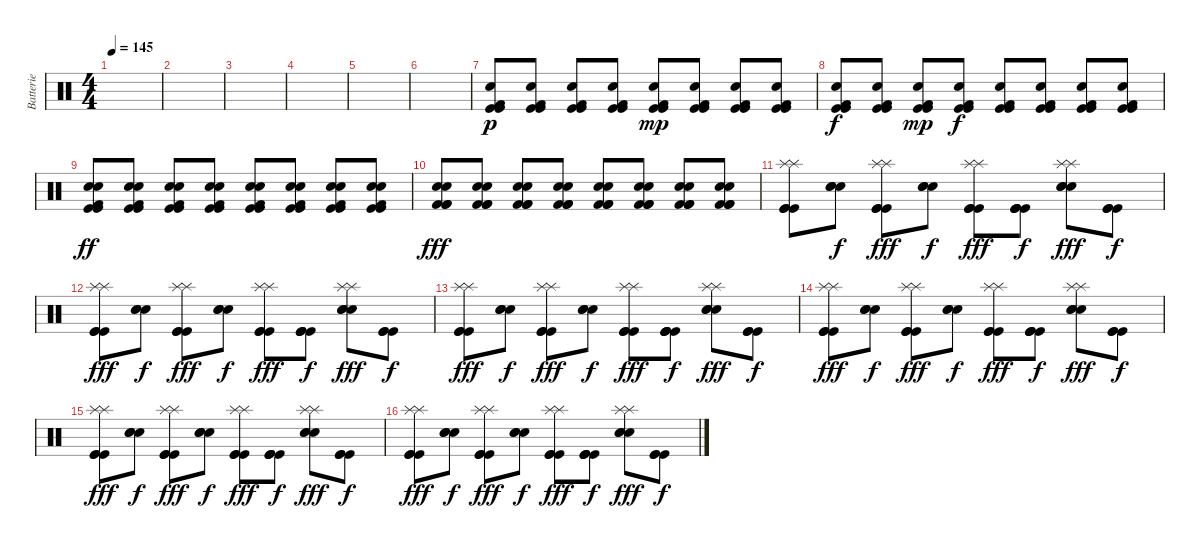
\track ("Batterie" "Batterie") {instrument percussion}
\staff {score}
\articulation defaults
\ts (4 4)
\tempo 145
\clef neutral
\ks c
|
|
|
|
|
|
("Kick (hit) 2" "Kick (hit)" "Electric Snare (hit)" "Kick (hit)").8{dy p} ("Kick (hit) 2" "Kick (hit)" "Electric Snare (hit)" "Kick (hit)").8 ("Kick (hit) 2" "Kick (hit)" "Electric Snare (hit)" "Kick (hit)").8 ("Kick (hit) 2" "Kick (hit)" "Electric Snare (hit)" "Kick (hit)").8 ("Kick (hit) 2" "Kick (hit)" "Electric Snare (hit)" "Kick (hit)").8{dy mp} ("Kick (hit) 2" "Kick (hit)" "Electric Snare (hit)" "Kick (hit)").8 ("Kick (hit) 2" "Kick (hit)" "Electric Snare (hit)" "Kick (hit)").8 ("Kick (hit) 2" "Kick (hit)" "Electric Snare (hit)" "Kick (hit)").8 |
("Kick (hit) 2" "Kick (hit)" "Electric Snare (hit)" "Kick (hit)").8{dy f} ("Kick (hit) 2" "Kick (hit)" "Electric Snare (hit)" "Kick (hit)").8 ("Kick (hit) 2" "Kick (hit)" "Electric Snare (hit)" "Kick (hit)").8{dy mp} ("Kick (hit) 2" "Kick (hit)" "Electric Snare (hit)" "Kick (hit)").8{dy f} ("Kick (hit) 2" "Kick (hit)" "Electric Snare (hit)" "Kick (hit)").8 ("Kick (hit) 2" "Kick (hit)" "Electric Snare (hit)" "Kick (hit)").8 ("Kick (hit) 2" "Kick (hit)" "Electric Snare (hit)" "Kick (hit)").8 ("Kick (hit) 2" "Kick (hit)" "Electric Snare (hit)" "Kick (hit)").8 |
("Kick (hit) 2" "Kick (hit)" "Electric Snare (hit)" "Electric Snare (hit)" "Kick (hit)").8{dy ff} ("Kick (hit) 2" "Kick (hit)" "Electric Snare (hit)" "Electric Snare (hit)" "Kick (hit)").8 ("Kick (hit) 2" "Kick (hit)" "Electric Snare (hit)" "Electric Snare (hit)" "Kick (hit)").8 ("Kick (hit) 2" "Kick (hit)" "Electric Snare (hit)" "Electric Snare (hit)" "Kick (hit)").8 ("Kick (hit) 2" "Kick (hit)" "Electric Snare (hit)" "Electric Snare (hit)" "Kick (hit)").8 ("Kick (hit) 2" "Kick (hit)" "Electric Snare (hit)" "Electric Snare (hit)" "Kick (hit)").8 ("Kick (hit) 2" "Kick (hit)" "Electric Snare (hit)" "Electric Snare (hit)" "Kick (hit)").8 ("Kick (hit) 2" "Kick (hit)" "Electric Snare (hit)" "Electric Snare (hit)" "Kick (hit)").8 |
("Kick (hit) 2" "Kick (hit) 2" "Electric Snare (hit)" "Electric Snare (hit)" "Kick (hit) 2").8{dy fff} ("Kick (hit) 2" "Kick (hit) 2" "Electric Snare (hit)" "Electric Snare (hit)" "Kick (hit) 2").8 ("Kick (hit) 2" "Kick (hit) 2" "Electric Snare (hit)" "Electric Snare (hit)" "Kick (hit) 2").8 ("Kick (hit) 2" "Kick (hit) 2" "Electric Snare (hit)" "Electric Snare (hit)" "Kick (hit) 2").8 ("Kick (hit) 2" "Kick (hit) 2" "Electric Snare (hit)" "Electric Snare (hit)" "Kick (hit) 2").8 ("Kick (hit) 2" "Kick (hit) 2" "Electric Snare (hit)" "Electric Snare (hit)" "Kick (hit) 2").8 ("Kick (hit) 2" "Kick (hit) 2" "Electric Snare (hit)" "Electric Snare (hit)" "Kick (hit) 2").8 ("Kick (hit) 2" "Kick (hit) 2" "Electric Snare (hit)" "Electric Snare (hit)" "Kick (hit) 2").8 |
("Splash (hit)" "Kick (hit)" "Kick (hit)" "Kick (hit)" "Splash (hit)").8 ("Electric Snare (hit)" "Electric Snare (hit)" "Electric Snare (hit)").8{dy f} ("Splash (hit)" "Kick (hit)" "Kick (hit)" "Kick (hit)" "Splash (hit)").8{dy fff} ("Electric Snare (hit)" "Electric Snare (hit)" "Electric Snare (hit)").8{dy f} ("Splash (hit)" "Kick (hit)" "Kick (hit)" "Kick (hit)" "Splash (hit)").8{dy fff} ("Kick (hit)" "Kick (hit)" "Kick (hit)" "Kick (hit)").8{dy f} ("Splash (hit)" "Electric Snare (hit)" "Electric Snare (hit)" "Electric Snare (hit)" "Splash (hit)").8{dy fff} ("Kick (hit)" "Kick (hit)" "Kick (hit)").8{dy f} |
("Splash (hit)" "Kick (hit)" "Kick (hit)" "Kick (hit)" "Splash (hit)").8{dy fff} ("Electric Snare (hit)" "Electric Snare (hit)" "Electric Snare (hit)").8{dy f} ("Splash (hit)" "Kick (hit)" "Kick (hit)" "Kick (hit)" "Splash (hit)").8{dy fff} ("Electric Snare (hit)" "Electric Snare (hit)" "Electric Snare (hit)").8{dy f} ("Splash (hit)" "Kick (hit)" "Kick (hit)" "Kick (hit)" "Splash (hit)").8{dy fff} ("Kick (hit)" "Kick (hit)" "Kick (hit)" "Kick (hit)").8{dy f} ("Splash (hit)" "Electric Snare (hit)" "Electric Snare (hit)" "Electric Snare (hit)" "Splash (hit)").8{dy fff} ("Kick (hit)" "Kick (hit)" "Kick (hit)").8{dy f} |
("Splash (hit)" "Kick (hit)" "Kick (hit)" "Kick (hit)" "Splash (hit)").8{dy fff} ("Electric Snare (hit)" "Electric Snare (hit)" "Electric Snare (hit)").8{dy f} ("Splash (hit)" "Kick (hit)" "Kick (hit)" "Kick (hit)" "Splash (hit)").8{dy fff} ("Electric Snare (hit)" "Electric Snare (hit)" "Electric Snare (hit)").8{dy f} ("Splash (hit)" "Kick (hit)" "Kick (hit)" "Kick (hit)" "Splash (hit)").8{dy fff} ("Kick (hit)" "Kick (hit)" "Kick (hit)" "Kick (hit)").8{dy f} ("Splash (hit)" "Electric Snare (hit)" "Electric Snare (hit)" "Electric Snare (hit)" "Splash (hit)").8{dy fff} ("Kick (hit)" "Kick (hit)" "Kick (hit)").8{dy f} |
("Splash (hit)" "Kick (hit)" "Kick (hit)" "Kick (hit)" "Splash (hit)").8{dy fff} ("Electric Snare (hit)" "Electric Snare (hit)" "Electric Snare (hit)").8{dy f} ("Splash (hit)" "Kick (hit)" "Kick (hit)" "Kick (hit)" "Splash (hit)").8{dy fff} ("Electric Snare (hit)" "Electric Snare (hit)" "Electric Snare (hit)").8{dy f} ("Splash (hit)" "Kick (hit)" "Kick (hit)" "Kick (hit)" "Splash (hit)").8{dy fff} ("Kick (hit)" "Kick (hit)" "Kick (hit)" "Kick (hit)").8{dy f} ("Splash (hit)" "Electric Snare (hit)" "Electric Snare (hit)" "Electric Snare (hit)" "Splash (hit)").8{dy fff} ("Kick (hit)" "Kick (hit)" "Kick (hit)").8{dy f} |
("Splash (hit)" "Kick (hit)" "Kick (hit)" "Kick (hit)" "Splash (hit)").8{dy fff} ("Electric Snare (hit)" "Electric Snare (hit)" "Electric Snare (hit)").8{dy f} ("Splash (hit)" "Kick (hit)" "Kick (hit)" "Kick (hit)" "Splash (hit)").8{dy fff} ("Electric Snare (hit)" "Electric Snare (hit)" "Electric Snare (hit)").8{dy f} ("Splash (hit)" "Kick (hit)" "Kick (hit)" "Kick (hit)" "Splash (hit)").8{dy fff} ("Kick (hit)" "Kick (hit)" "Kick (hit)" "Kick (hit)").8{dy f} ("Splash (hit)" "Electric Snare (hit)" "Electric Snare (hit)" "Electric Snare (hit)" "Splash (hit)").8{dy fff} ("Kick (hit)" "Kick (hit)" "Kick (hit)").8{dy f} |
("Splash (hit)" "Kick (hit)" "Kick (hit)" "Kick (hit)" "Splash (hit)").8{dy fff} ("Electric Snare (hit)" "Electric Snare (hit)" "Electric Snare (hit)").8{dy f} ("Splash (hit)" "Kick (hit)" "Kick (hit)" "Kick (hit)" "Splash (hit)").8{dy fff} ("Electric Snare (hit)" "Electric Snare (hit)" "Electric Snare (hit)").8{dy f} ("Splash (hit)" "Kick (hit)" "Kick (hit)" "Kick (hit)" "Splash (hit)").8{dy fff} ("Kick (hit)" "Kick (hit)" "Kick (hit)" "Kick (hit)").8{dy f} ("Splash (hit)" "Electric Snare (hit)" "Electric Snare (hit)" "Electric Snare (hit)" "Splash (hit)").8{dy fff} ("Kick (hit)" "Kick (hit)" "Kick (hit)").8{dy f}
